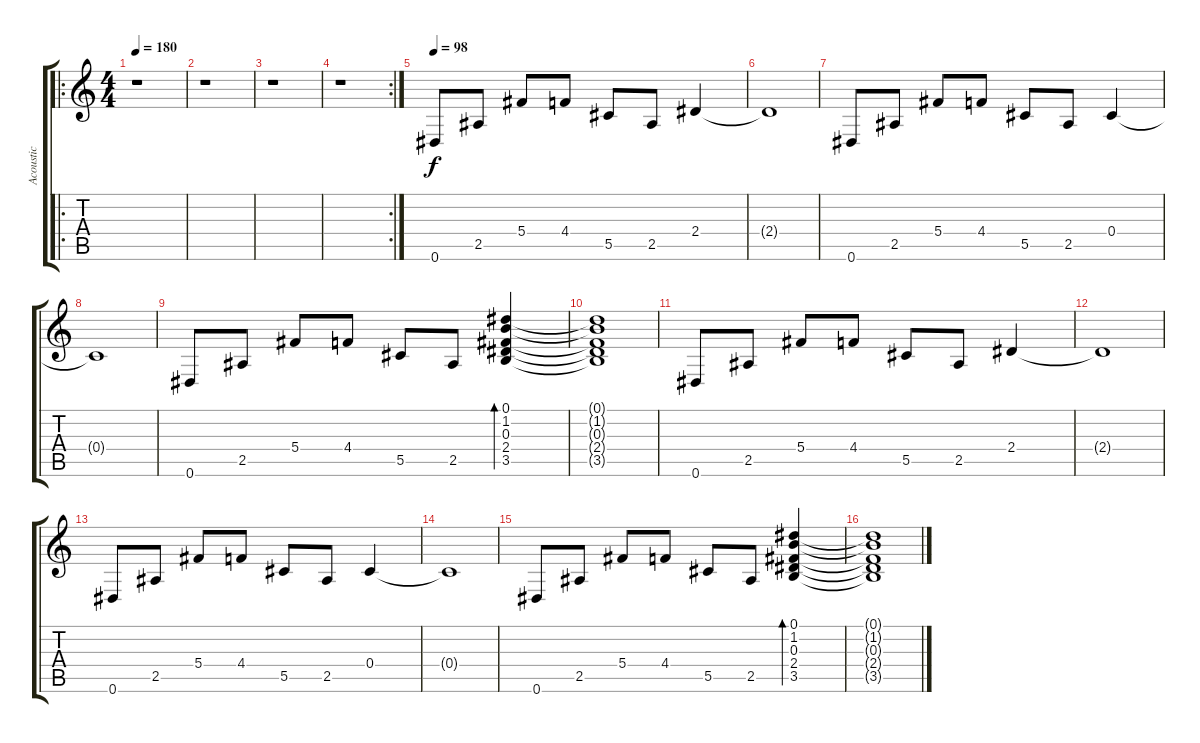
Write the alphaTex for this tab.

\track ("Acoustic" "Acoustic") {instrument acousticguitarsteel}
\staff {score tabs}
\tuning (Eb4 Bb3 Gb3 Db3 Ab2 Eb2) {hide}
\ro
\ts (4 4)
\tempo 180
\clef g2
\ks c
r.1{dy f} |
r.1 |
r.1 |
\rc 2
r.1 |
\tempo 98
0.6.8 2.5.8 5.4.8 4.4.8 5.5.8 2.5.8 2.4.4 |
2.4{t}.1 |
0.6.8 2.5.8 5.4.8 4.4.8 5.5.8 2.5.8 0.4.4 |
0.4{t}.1 |
0.6.8 2.5.8 5.4.8 4.4.8 5.5.8 2.5.8 (0.1 1.2 0.3 2.4 3.5).4{bd 120} |
(0.1{t} 1.2{t} 0.3{t} 2.4{t} 3.5{t}).1 |
0.6.8 2.5.8 5.4.8 4.4.8 5.5.8 2.5.8 2.4.4 |
2.4{t}.1 |
0.6.8 2.5.8 5.4.8 4.4.8 5.5.8 2.5.8 0.4.4 |
0.4{t}.1 |
0.6.8 2.5.8 5.4.8 4.4.8 5.5.8 2.5.8 (0.1 1.2 0.3 2.4 3.5).4{bd 120} |
(0.1{t} 1.2{t} 0.3{t} 2.4{t} 3.5{t}).1
